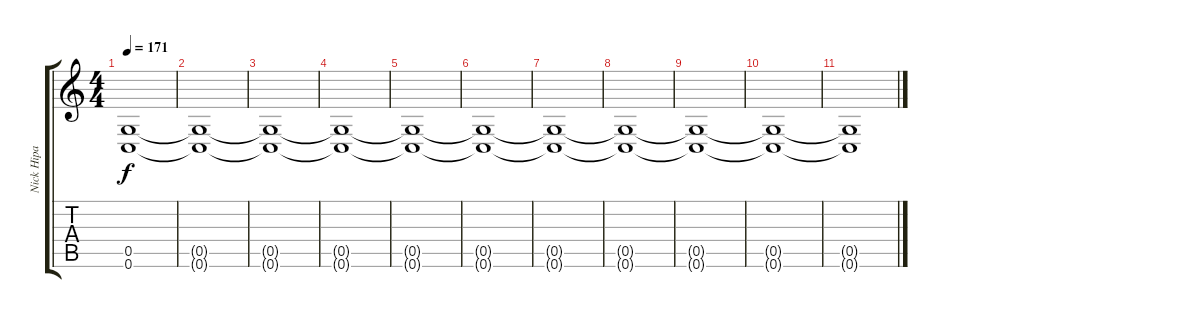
\track ("Nick Hipa" "Nick Hipa") {instrument distortionguitar}
\staff {score tabs}
\tuning (D4 A3 F3 C3 G2 C2) {hide}
\ts (4 4)
\tempo 171
\clef g2
\ks c
(0.5 0.6).1{dy f volume 7} |
(0.5{t} 0.6{t}).1 |
(0.5{t} 0.6{t}).1 |
(0.5{t} 0.6{t}).1 |
(0.5{t} 0.6{t}).1{volume 3} |
(0.5{t} 0.6{t}).1 |
(0.5{t} 0.6{t}).1 |
(0.5{t} 0.6{t}).1 |
(0.5{t} 0.6{t}).1{volume 0} |
(0.5{t} 0.6{t}).1 |
(0.5{t} 0.6{t}).1
